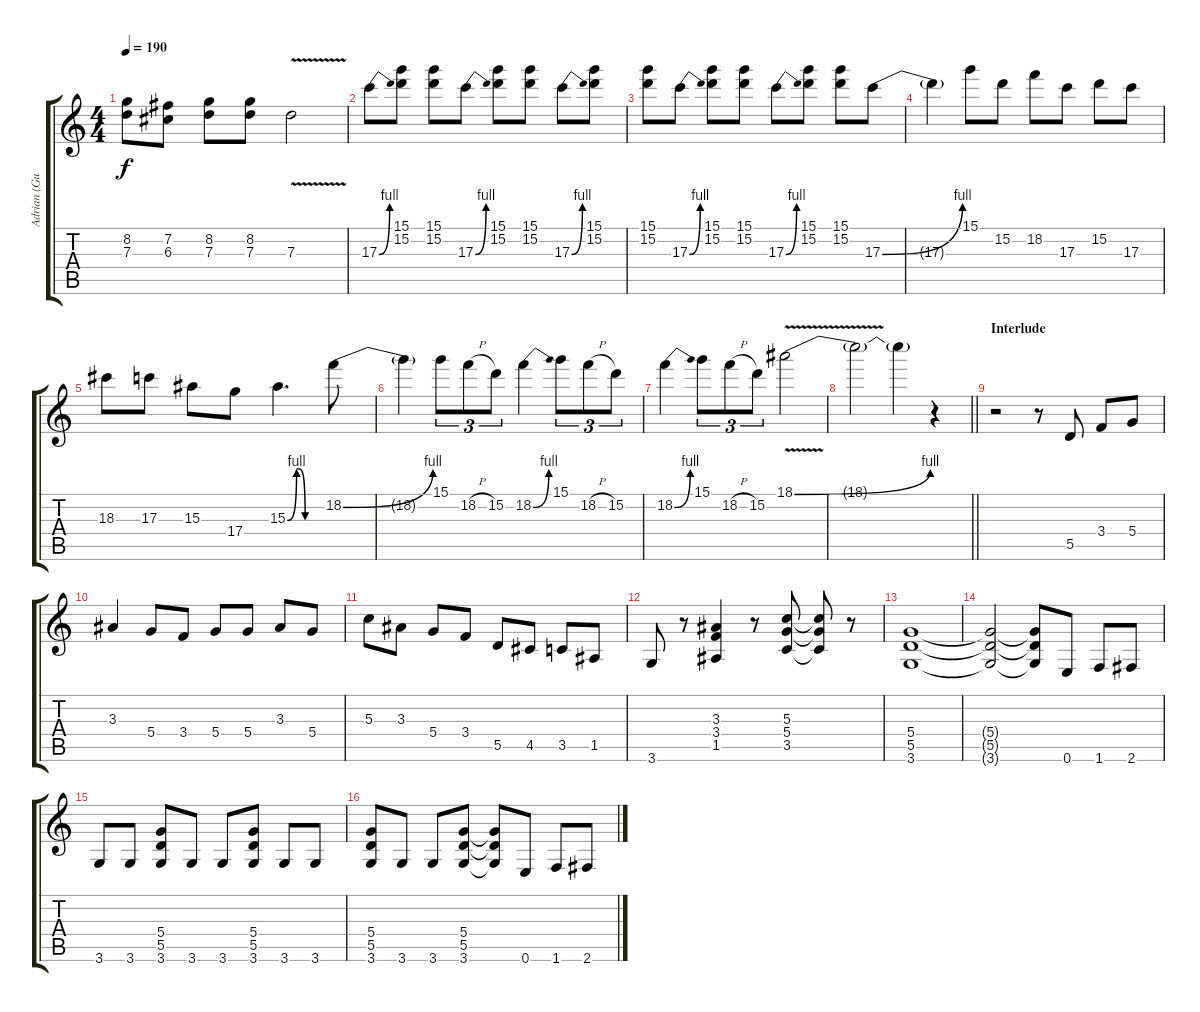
\track ("Adrian (Guitar)" "Adrian (Gu") {instrument distortionguitar}
\staff {score tabs}
\tuning (E4 B3 G3 D3 A2 E2) {hide}
\ts (4 4)
\tempo 190
\clef g2
\ks c
(8.2 7.3).8{dy f} (7.2 6.3).8 (8.2 7.3).8 (8.2 7.3).8 7.3{v}.2 |
17.3{be (bend 0 0 60 4)}.8 (15.1 15.2).8 (15.1 15.2).8 17.3{be (bend 0 0 60 4)}.8 (15.1 15.2).8 (15.1 15.2).8 17.3{be (bend 0 0 60 4)}.8 (15.1 15.2).8 |
(15.1 15.2).8 17.3{be (bend 0 0 60 4)}.8 (15.1 15.2).8 (15.1 15.2).8 17.3{be (bend 0 0 60 4)}.8 (15.1 15.2).8 (15.1 15.2).8 17.3{be (bend 0 0 60 4)}.8 |
17.3{t}.4 15.1.8 15.2.8 18.2.8 17.3.8 15.2.8 17.3.8 |
18.3.8 17.3.8 15.3.8 17.4.8 15.3{be (custom 0 0 16 4 20 4 31 0 60 0)}.4{d} 18.2{be (bend 0 0 60 4)}.8 |
18.2{t}.4 15.1.8{tu (3 2)} 18.2{h}.8{tu (3 2)} 15.2.8{tu (3 2)} 18.2{be (bend 0 0 60 4)}.4 15.1.8{tu (3 2)} 18.2{h}.8{tu (3 2)} 15.2.8{tu (3 2)} |
18.2{be (bend 0 0 60 4)}.4 15.1.8{tu (3 2)} 18.2{h}.8{tu (3 2)} 15.2.8{tu (3 2)} 18.1{be (bend 0 0 60 4) v}.2 |
\barLineRight lightlight
18.1{t}.2 18.1{t}.4 r.4 |
\section ("" "Interlude")
r.2 r.8 5.5.8 3.4.8 5.4.8 |
3.3.4 5.4.8 3.4.8 5.4.8 5.4.8 3.3.8 5.4.8 |
5.3.8 3.3.8 5.4.8 3.4.8 5.5.8 4.5.8 3.5.8 1.5.8 |
3.6.8 r.8 (3.3 3.4 1.5).4 r.8 (5.3 5.4 3.5).8 (5.3{t} 5.4{t} 3.5{t}).8 r.8 |
(5.4 5.5 3.6).1 |
(5.4{t} 5.5{t} 3.6{t}).2 (5.4{t} 5.5{t} 3.6{t}).8 0.6.8 1.6.8 2.6.8 |
3.6.8 3.6.8 (5.4 5.5 3.6).8 3.6.8 3.6.8 (5.4 5.5 3.6).8 3.6.8 3.6.8 |
(5.4 5.5 3.6).8 3.6.8 3.6.8 (5.4 5.5 3.6).8 (5.4{t} 5.5{t} 3.6{t}).8 0.6.8 1.6.8 2.6.8
